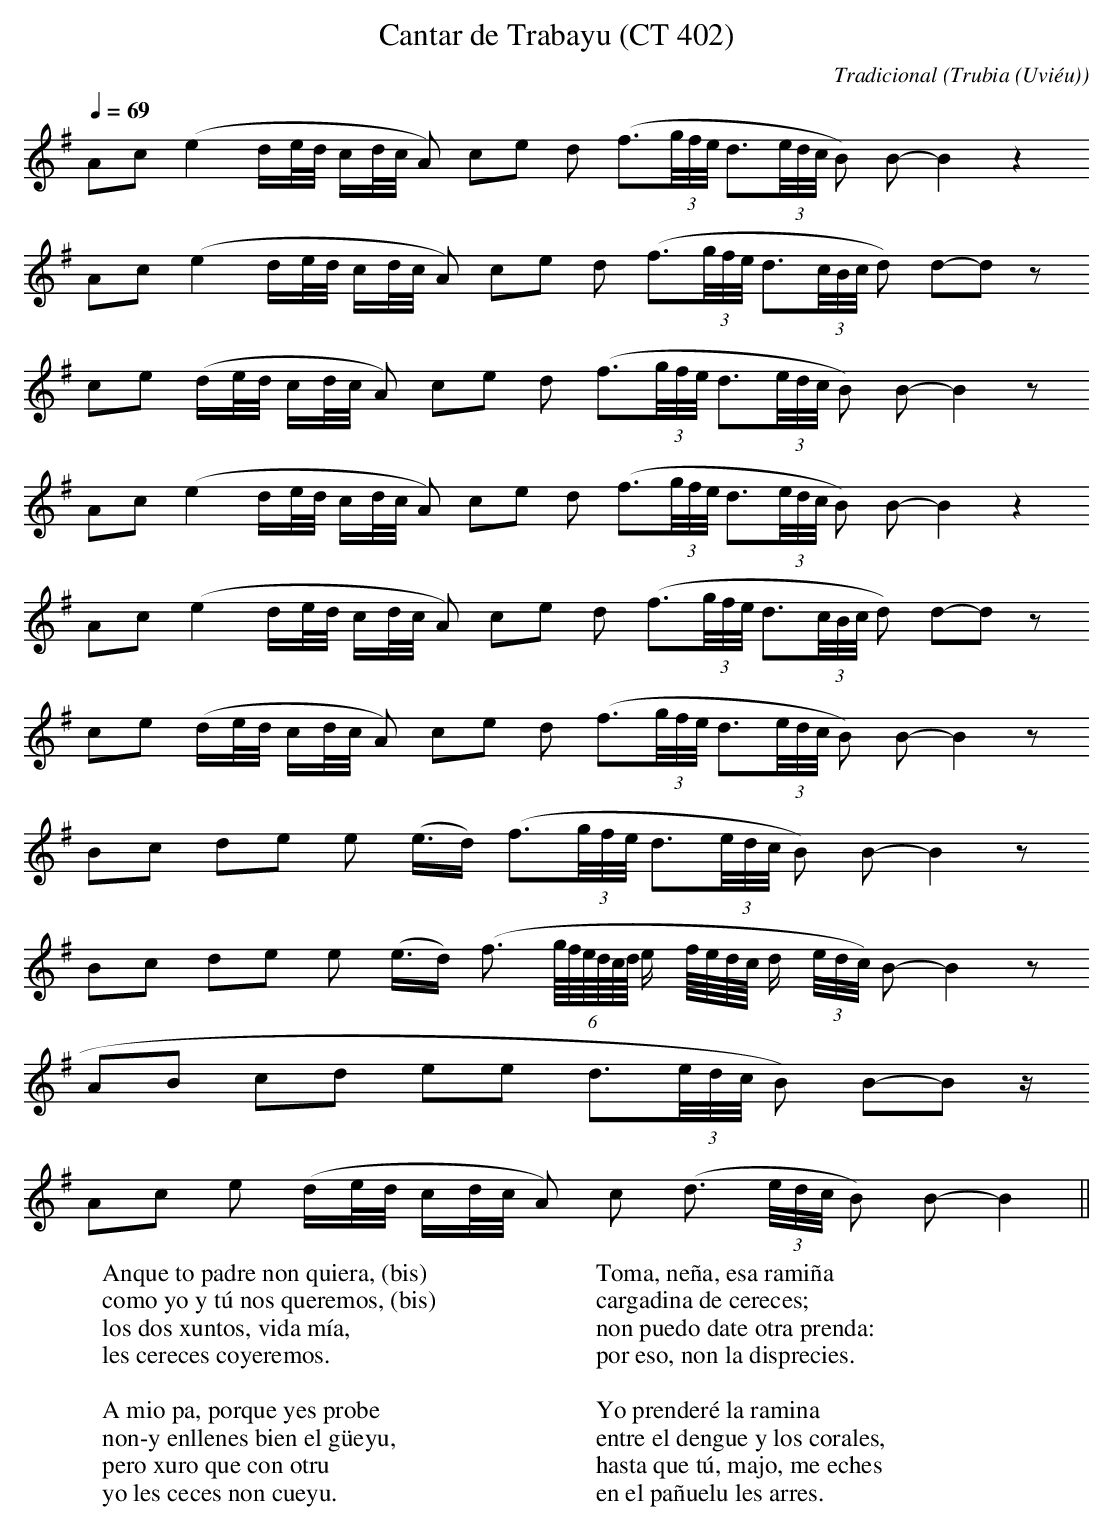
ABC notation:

X:1
T:Cantar de Trabayu (CT 402)
C:Tradicional
O:Trubia (Uviéu)
M:Llibre
L:1/8
Q:1/4=69
W:Anque to padre non quiera, (bis)
W:como yo y tú nos queremos, (bis)
W:los dos xuntos, vida mía,
W:les cereces coyeremos.
W:
W:A mio pa, porque yes probe
W:non-y enllenes bien el güeyu,
W:pero xuro que con otru
W:yo les ceces non cueyu.
W:
W:Toma, neña, esa ramiña
W:cargadina de cereces;
W:non puedo date otra prenda:
W:por eso, non la disprecies.
W:
W:Yo prenderé la ramina
W:entre el dengue y los corales,
W:hasta que tú, majo, me eches
W:en el pañuelu les arres.
K:G
Ac (e2 d/e/4d/4 c/d/4c/4 A) ce d (f3/2(3g/4f/4e/4 d3/2(3e/4d/4c/4 B) B-B2 z2
Ac (e2 d/e/4d/4 c/d/4c/4 A) ce d (f3/2(3g/4f/4e/4 d3/2(3c/4B/4c/4 d) d-d z
ce (d/e/4d/4 c/d/4c/4 A) ce d (f3/2(3g/4f/4e/4 d3/2(3e/4d/4c/4 B) B-B2 z
Ac (e2 d/e/4d/4 c/d/4c/4 A) ce d (f3/2(3g/4f/4e/4 d3/2(3e/4d/4c/4 B) B-B2 z2
Ac (e2 d/e/4d/4 c/d/4c/4 A) ce d (f3/2(3g/4f/4e/4 d3/2(3c/4B/4c/4 d) d-d z
ce (d/e/4d/4 c/d/4c/4 A) ce d (f3/2(3g/4f/4e/4 d3/2(3e/4d/4c/4 B) B-B2 z
Bc de e (e/>d) (f3/2(3g/4f/4e/4 d3/2(3e/4d/4c/4 B) B-B2 z
Bc de e (e/>d) (f3/2 (6g/8f/8e/8d/8c/8d/8 e/ f/8e/8d/8c/8 d/ (3e/4d/4c/4) B-B2 z
AB cd ee d3/2(3e/4d/4c/4 B) B-B z/
Ac e (d/e/4d/4 c/d/4c/4 A) c (d3/2 (3e/4d/4c/4 B) B-B2 ||
